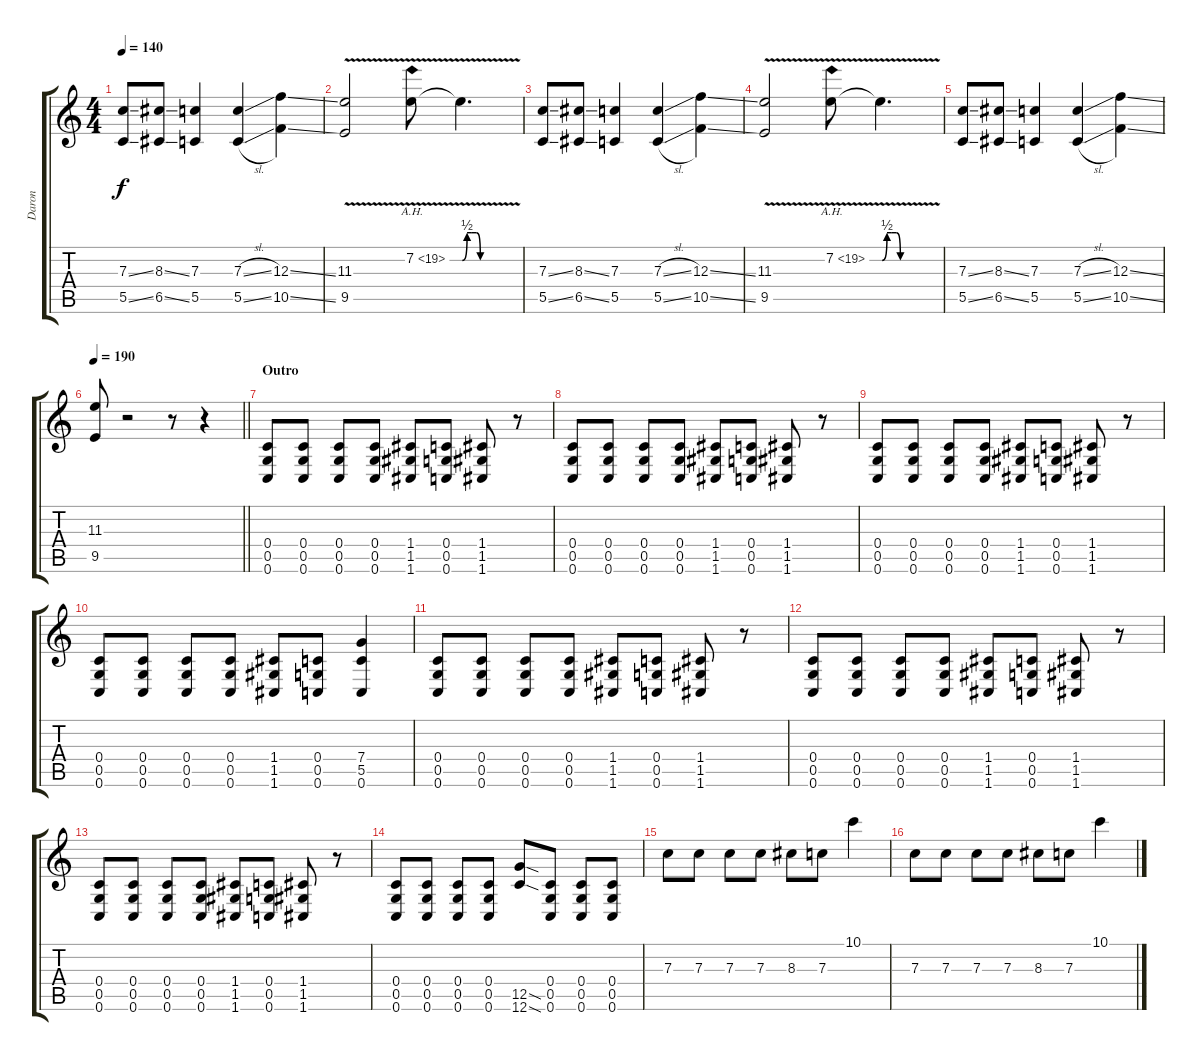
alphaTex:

\track ("Daron" "Daron") {instrument distortionguitar}
\staff {score tabs}
\tuning (D4 A3 F3 C3 G2 C2) {hide}
\ts (4 4)
\tempo 140
\clef g2
\ks c
(7.3{ss} 5.5{ss}).8{dy f} (8.3{ss} 6.5{ss}).8 (7.3 5.5).4 (7.3{sl} 5.5{sl}).4 (12.3{ss} 10.5{ss}).4 |
(11.3{v} 9.5{v}).2 7.2{ah 12 v}.8 7.2{be (custom 0 0 5 2 10 2 15 2 19 0 40 0 60 0) t}.4{d} |
(7.3{ss} 5.5{ss}).8 (8.3{ss} 6.5{ss}).8 (7.3 5.5).4 (7.3{sl} 5.5{sl}).4 (12.3{ss} 10.5{ss}).4 |
(11.3{v} 9.5{v}).2 7.2{ah 12 v}.8 7.2{be (custom 0 0 5 2 10 2 15 2 19 0 40 0 60 0) t}.4{d} |
(7.3{ss} 5.5{ss}).8 (8.3{ss} 6.5{ss}).8 (7.3 5.5).4 (7.3{sl} 5.5{sl}).4 (12.3{ss} 10.5{ss}).4 |
\tempo 190
\barLineRight lightlight
(11.3 9.5).8 r.2 r.8 r.4 |
\section ("" "Outro")
(0.4 0.5 0.6).8 (0.4 0.5 0.6).8 (0.4 0.5 0.6).8 (0.4 0.5 0.6).8 (1.4 1.5 1.6).8 (0.4 0.5 0.6).8 (1.4 1.5 1.6).8 r.8 |
(0.4 0.5 0.6).8 (0.4 0.5 0.6).8 (0.4 0.5 0.6).8 (0.4 0.5 0.6).8 (1.4 1.5 1.6).8 (0.4 0.5 0.6).8 (1.4 1.5 1.6).8 r.8 |
(0.4 0.5 0.6).8 (0.4 0.5 0.6).8 (0.4 0.5 0.6).8 (0.4 0.5 0.6).8 (1.4 1.5 1.6).8 (0.4 0.5 0.6).8 (1.4 1.5 1.6).8 r.8 |
(0.4 0.5 0.6).8 (0.4 0.5 0.6).8 (0.4 0.5 0.6).8 (0.4 0.5 0.6).8 (1.4 1.5 1.6).8 (0.4 0.5 0.6).8 (7.4 5.5 0.6).4 |
(0.4 0.5 0.6).8 (0.4 0.5 0.6).8 (0.4 0.5 0.6).8 (0.4 0.5 0.6).8 (1.4 1.5 1.6).8 (0.4 0.5 0.6).8 (1.4 1.5 1.6).8 r.8 |
(0.4 0.5 0.6).8 (0.4 0.5 0.6).8 (0.4 0.5 0.6).8 (0.4 0.5 0.6).8 (1.4 1.5 1.6).8 (0.4 0.5 0.6).8 (1.4 1.5 1.6).8 r.8 |
(0.4 0.5 0.6).8 (0.4 0.5 0.6).8 (0.4 0.5 0.6).8 (0.4 0.5 0.6).8 (1.4 1.5 1.6).8 (0.4 0.5 0.6).8 (1.4 1.5 1.6).8 r.8 |
(0.4 0.5 0.6).8 (0.4 0.5 0.6).8 (0.4 0.5 0.6).8 (0.4 0.5 0.6).8 (12.5{sod} 12.6{sod}).8 (0.4 0.5 0.6).8 (0.4 0.5 0.6).8 (0.4 0.5 0.6).8 |
7.3.8 7.3.8 7.3.8 7.3.8 8.3.8 7.3.8 10.1.4 |
7.3.8 7.3.8 7.3.8 7.3.8 8.3.8 7.3.8 10.1.4
